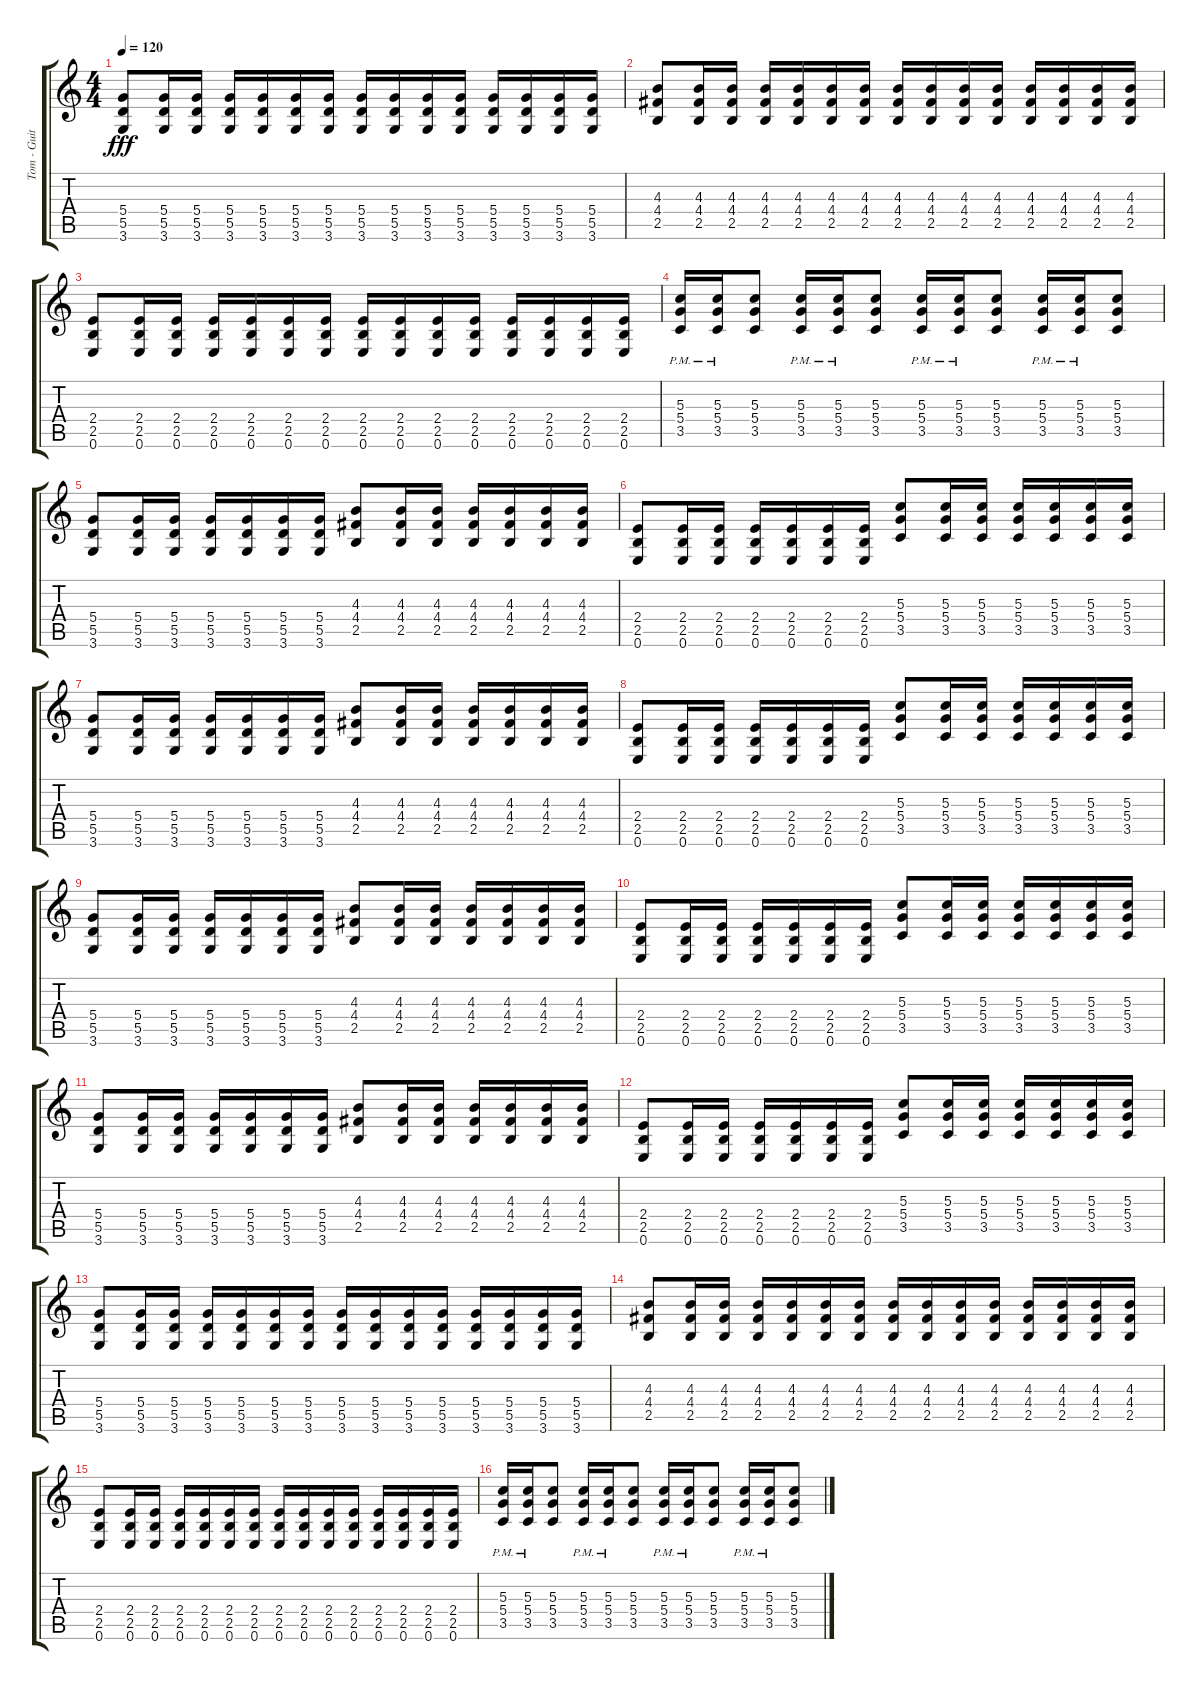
\track ("Tom - Guitar 1" "Tom - Guit") {instrument distortionguitar}
\staff {score tabs}
\tuning (E4 B3 G3 D3 A2 E2) {hide}
\ts (4 4)
\tempo 120
\clef g2
\ks c
(5.4 5.5 3.6).8{dy fff} (5.4 5.5 3.6).16 (5.4 5.5 3.6).16 (5.4 5.5 3.6).16 (5.4 5.5 3.6).16 (5.4 5.5 3.6).16 (5.4 5.5 3.6).16 (5.4 5.5 3.6).16 (5.4 5.5 3.6).16 (5.4 5.5 3.6).16 (5.4 5.5 3.6).16 (5.4 5.5 3.6).16 (5.4 5.5 3.6).16 (5.4 5.5 3.6).16 (5.4 5.5 3.6).16 |
(4.3 4.4 2.5).8 (4.3 4.4 2.5).16 (4.3 4.4 2.5).16 (4.3 4.4 2.5).16 (4.3 4.4 2.5).16 (4.3 4.4 2.5).16 (4.3 4.4 2.5).16 (4.3 4.4 2.5).16 (4.3 4.4 2.5).16 (4.3 4.4 2.5).16 (4.3 4.4 2.5).16 (4.3 4.4 2.5).16 (4.3 4.4 2.5).16 (4.3 4.4 2.5).16 (4.3 4.4 2.5).16 |
(2.4 2.5 0.6).8 (2.4 2.5 0.6).16 (2.4 2.5 0.6).16 (2.4 2.5 0.6).16 (2.4 2.5 0.6).16 (2.4 2.5 0.6).16 (2.4 2.5 0.6).16 (2.4 2.5 0.6).16 (2.4 2.5 0.6).16 (2.4 2.5 0.6).16 (2.4 2.5 0.6).16 (2.4 2.5 0.6).16 (2.4 2.5 0.6).16 (2.4 2.5 0.6).16 (2.4 2.5 0.6).16 |
(5.3{pm} 5.4{pm} 3.5{pm}).16 (5.3{pm} 5.4{pm} 3.5{pm}).16 (5.3 5.4 3.5).8 (5.3{pm} 5.4{pm} 3.5{pm}).16 (5.3{pm} 5.4{pm} 3.5{pm}).16 (5.3 5.4 3.5).8 (5.3{pm} 5.4{pm} 3.5{pm}).16 (5.3{pm} 5.4{pm} 3.5{pm}).16 (5.3 5.4 3.5).8 (5.3{pm} 5.4{pm} 3.5{pm}).16 (5.3{pm} 5.4{pm} 3.5{pm}).16 (5.3 5.4 3.5).8 |
(5.4 5.5 3.6).8 (5.4 5.5 3.6).16 (5.4 5.5 3.6).16 (5.4 5.5 3.6).16 (5.4 5.5 3.6).16 (5.4 5.5 3.6).16 (5.4 5.5 3.6).16 (4.3 4.4 2.5).8 (4.3 4.4 2.5).16 (4.3 4.4 2.5).16 (4.3 4.4 2.5).16 (4.3 4.4 2.5).16 (4.3 4.4 2.5).16 (4.3 4.4 2.5).16 |
(2.4 2.5 0.6).8 (2.4 2.5 0.6).16 (2.4 2.5 0.6).16 (2.4 2.5 0.6).16 (2.4 2.5 0.6).16 (2.4 2.5 0.6).16 (2.4 2.5 0.6).16 (5.3 5.4 3.5).8 (5.3 5.4 3.5).16 (5.3 5.4 3.5).16 (5.3 5.4 3.5).16 (5.3 5.4 3.5).16 (5.3 5.4 3.5).16 (5.3 5.4 3.5).16 |
(5.4 5.5 3.6).8 (5.4 5.5 3.6).16 (5.4 5.5 3.6).16 (5.4 5.5 3.6).16 (5.4 5.5 3.6).16 (5.4 5.5 3.6).16 (5.4 5.5 3.6).16 (4.3 4.4 2.5).8 (4.3 4.4 2.5).16 (4.3 4.4 2.5).16 (4.3 4.4 2.5).16 (4.3 4.4 2.5).16 (4.3 4.4 2.5).16 (4.3 4.4 2.5).16 |
(2.4 2.5 0.6).8 (2.4 2.5 0.6).16 (2.4 2.5 0.6).16 (2.4 2.5 0.6).16 (2.4 2.5 0.6).16 (2.4 2.5 0.6).16 (2.4 2.5 0.6).16 (5.3 5.4 3.5).8 (5.3 5.4 3.5).16 (5.3 5.4 3.5).16 (5.3 5.4 3.5).16 (5.3 5.4 3.5).16 (5.3 5.4 3.5).16 (5.3 5.4 3.5).16 |
(5.4 5.5 3.6).8 (5.4 5.5 3.6).16 (5.4 5.5 3.6).16 (5.4 5.5 3.6).16 (5.4 5.5 3.6).16 (5.4 5.5 3.6).16 (5.4 5.5 3.6).16 (4.3 4.4 2.5).8 (4.3 4.4 2.5).16 (4.3 4.4 2.5).16 (4.3 4.4 2.5).16 (4.3 4.4 2.5).16 (4.3 4.4 2.5).16 (4.3 4.4 2.5).16 |
(2.4 2.5 0.6).8 (2.4 2.5 0.6).16 (2.4 2.5 0.6).16 (2.4 2.5 0.6).16 (2.4 2.5 0.6).16 (2.4 2.5 0.6).16 (2.4 2.5 0.6).16 (5.3 5.4 3.5).8 (5.3 5.4 3.5).16 (5.3 5.4 3.5).16 (5.3 5.4 3.5).16 (5.3 5.4 3.5).16 (5.3 5.4 3.5).16 (5.3 5.4 3.5).16 |
(5.4 5.5 3.6).8 (5.4 5.5 3.6).16 (5.4 5.5 3.6).16 (5.4 5.5 3.6).16 (5.4 5.5 3.6).16 (5.4 5.5 3.6).16 (5.4 5.5 3.6).16 (4.3 4.4 2.5).8 (4.3 4.4 2.5).16 (4.3 4.4 2.5).16 (4.3 4.4 2.5).16 (4.3 4.4 2.5).16 (4.3 4.4 2.5).16 (4.3 4.4 2.5).16 |
(2.4 2.5 0.6).8 (2.4 2.5 0.6).16 (2.4 2.5 0.6).16 (2.4 2.5 0.6).16 (2.4 2.5 0.6).16 (2.4 2.5 0.6).16 (2.4 2.5 0.6).16 (5.3 5.4 3.5).8 (5.3 5.4 3.5).16 (5.3 5.4 3.5).16 (5.3 5.4 3.5).16 (5.3 5.4 3.5).16 (5.3 5.4 3.5).16 (5.3 5.4 3.5).16 |
(5.4 5.5 3.6).8 (5.4 5.5 3.6).16 (5.4 5.5 3.6).16 (5.4 5.5 3.6).16 (5.4 5.5 3.6).16 (5.4 5.5 3.6).16 (5.4 5.5 3.6).16 (5.4 5.5 3.6).16 (5.4 5.5 3.6).16 (5.4 5.5 3.6).16 (5.4 5.5 3.6).16 (5.4 5.5 3.6).16 (5.4 5.5 3.6).16 (5.4 5.5 3.6).16 (5.4 5.5 3.6).16 |
(4.3 4.4 2.5).8 (4.3 4.4 2.5).16 (4.3 4.4 2.5).16 (4.3 4.4 2.5).16 (4.3 4.4 2.5).16 (4.3 4.4 2.5).16 (4.3 4.4 2.5).16 (4.3 4.4 2.5).16 (4.3 4.4 2.5).16 (4.3 4.4 2.5).16 (4.3 4.4 2.5).16 (4.3 4.4 2.5).16 (4.3 4.4 2.5).16 (4.3 4.4 2.5).16 (4.3 4.4 2.5).16 |
(2.4 2.5 0.6).8 (2.4 2.5 0.6).16 (2.4 2.5 0.6).16 (2.4 2.5 0.6).16 (2.4 2.5 0.6).16 (2.4 2.5 0.6).16 (2.4 2.5 0.6).16 (2.4 2.5 0.6).16 (2.4 2.5 0.6).16 (2.4 2.5 0.6).16 (2.4 2.5 0.6).16 (2.4 2.5 0.6).16 (2.4 2.5 0.6).16 (2.4 2.5 0.6).16 (2.4 2.5 0.6).16 |
(5.3{pm} 5.4{pm} 3.5{pm}).16 (5.3{pm} 5.4{pm} 3.5{pm}).16 (5.3 5.4 3.5).8 (5.3{pm} 5.4{pm} 3.5{pm}).16 (5.3{pm} 5.4{pm} 3.5{pm}).16 (5.3 5.4 3.5).8 (5.3{pm} 5.4{pm} 3.5{pm}).16 (5.3{pm} 5.4{pm} 3.5{pm}).16 (5.3 5.4 3.5).8 (5.3{pm} 5.4{pm} 3.5{pm}).16 (5.3{pm} 5.4{pm} 3.5{pm}).16 (5.3 5.4 3.5).8
